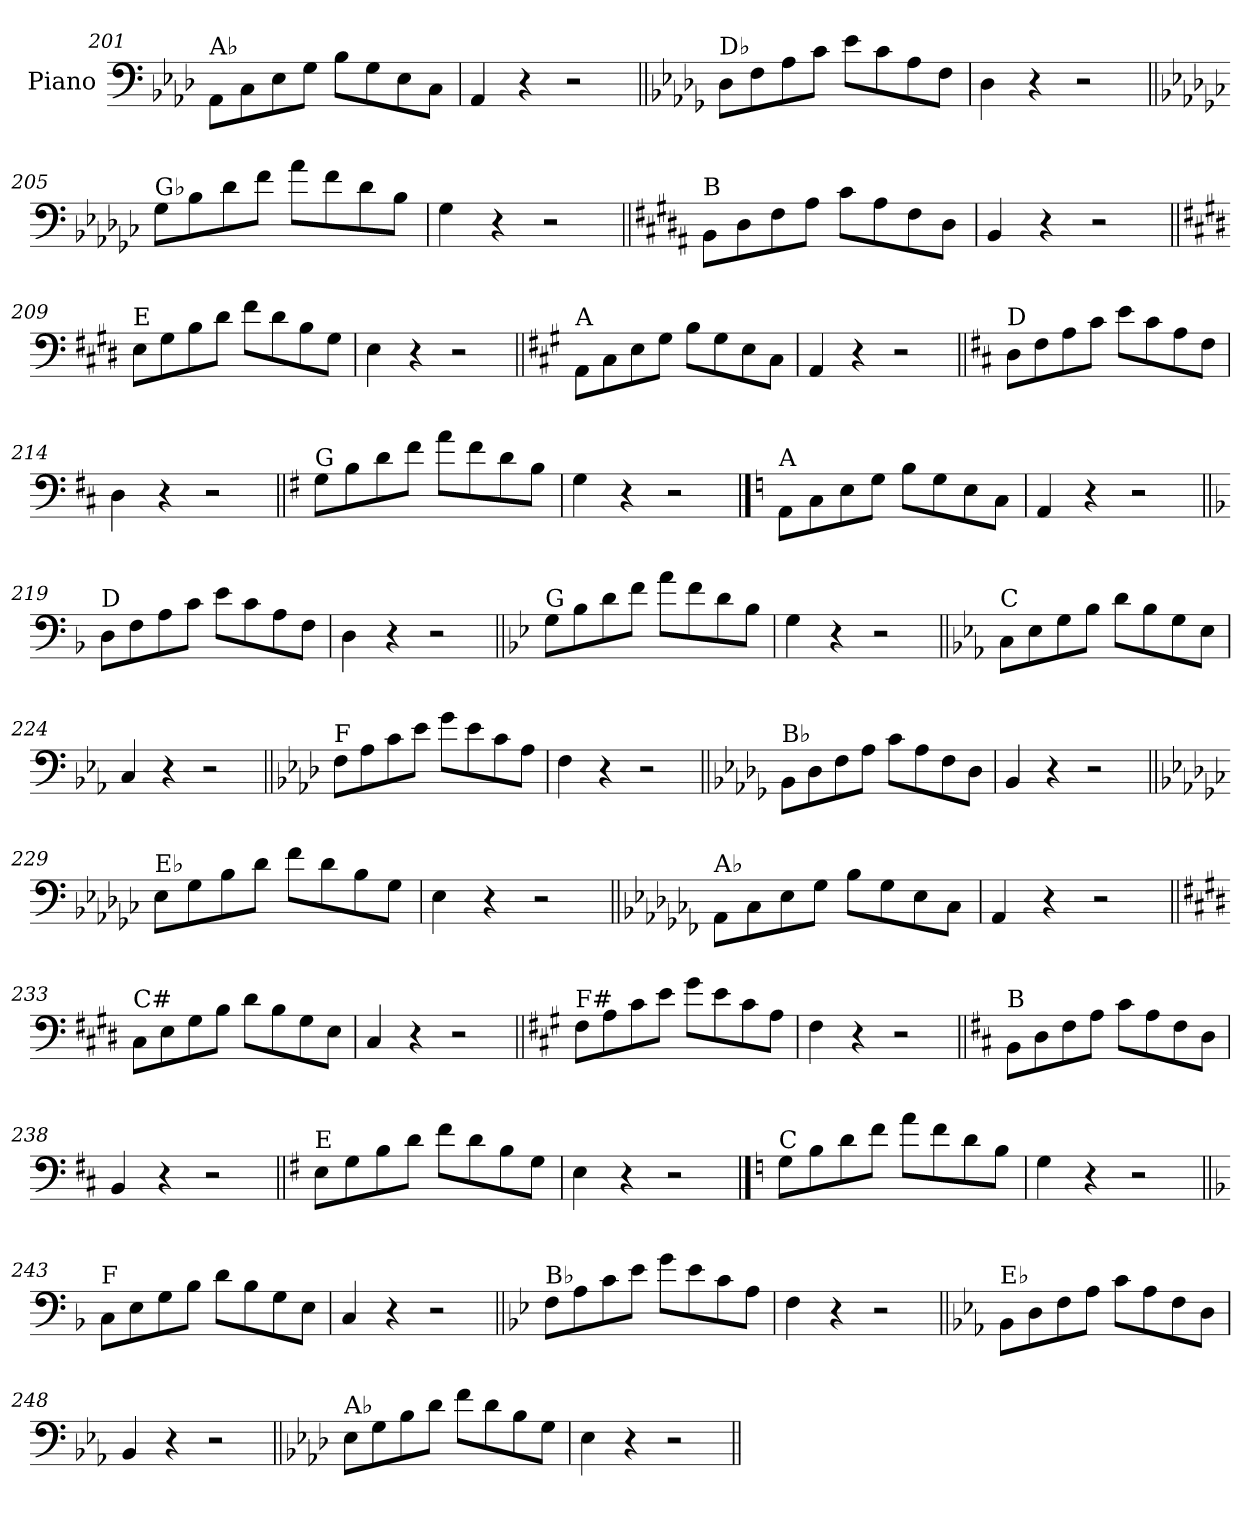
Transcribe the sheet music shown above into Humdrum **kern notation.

**kern
*part1
*staff1
*I"Piano
*I'Pno.
*clefF4
*k[b-e-a-d-]
=201
!LO:TX:a:t=A♭
8AA-\L
8C\
8E-\
8G\J
8B-\L
8G\
8E-\
8C\J
=202
4AA-/
4r
2r
=203||
*k[b-e-a-d-g-]
!LO:TX:a:t=D♭
8D-\L
8F\
8A-\
8c\J
8e-\L
8c\
8A-\
8F\J
=204
4D-\
4r
2r
!!LO:LB:g=z
=205||
*k[b-e-a-d-g-c-]
!LO:TX:a:t=G♭
8G-\L
8B-\
8d-\
8f\J
8a-\L
8f\
8d-\
8B-\J
=206
4G-\
4r
2r
=207||
*k[f#c#g#d#a#]
!LO:TX:a:t=B
8BB\L
8D#\
8F#\
8A#\J
8c#\L
8A#\
8F#\
8D#\J
=208
4BB/
4r
2r
=209||
*k[f#c#g#d#]
!LO:TX:a:t=E
8E\L
8G#\
8B\
8d#\J
8f#\L
8d#\
8B\
8G#\J
=210
4E\
4r
2r
!!LO:LB:g=z
=211||
*k[f#c#g#]
!LO:TX:a:t=A
8AA\L
8C#\
8E\
8G#\J
8B\L
8G#\
8E\
8C#\J
=212
4AA/
4r
2r
=213||
*k[f#c#]
!LO:TX:a:t=D
8D\L
8F#\
8A\
8c#\J
8e\L
8c#\
8A\
8F#\J
=214
4D\
4r
2r
=215||
*k[f#]
!LO:TX:a:t=G
8G\L
8B\
8d\
8f#\J
8a\L
8f#\
8d\
8B\J
=216
4G\
4r
2r
!!LO:LB:g=z
==217
*k[]
!LO:TX:a:t=A
8AA\L
8C\
8E\
8G\J
8B\L
8G\
8E\
8C\J
=218
4AA/
4r
2r
=219||
*k[b-]
!LO:TX:a:t=D
8D\L
8F\
8A\
8c\J
8e\L
8c\
8A\
8F\J
=220
4D\
4r
2r
=221||
*k[b-e-]
!LO:TX:a:t=G
8G\L
8B-\
8d\
8f\J
8a\L
8f\
8d\
8B-\J
=222
4G\
4r
2r
!!LO:LB:g=z
=223||
*k[b-e-a-]
!LO:TX:a:t=C
8C\L
8E-\
8G\
8B-\J
8d\L
8B-\
8G\
8E-\J
=224
4C/
4r
2r
=225||
*k[b-e-a-d-]
!LO:TX:a:t=F
8F\L
8A-\
8c\
8e-\J
8g\L
8e-\
8c\
8A-\J
=226
4F\
4r
2r
=227||
*k[b-e-a-d-g-]
!LO:TX:a:t=B♭
8BB-\L
8D-\
8F\
8A-\J
8c\L
8A-\
8F\
8D-\J
=228
4BB-/
4r
2r
!!LO:LB:g=z
=229||
*k[b-e-a-d-g-c-]
!LO:TX:a:t=E♭
8E-\L
8G-\
8B-\
8d-\J
8f\L
8d-\
8B-\
8G-\J
=230
4E-\
4r
2r
=231||
*k[b-e-a-d-g-c-f-]
!LO:TX:a:t=A♭
8AA-\L
8C-\
8E-\
8G-\J
8B-\L
8G-\
8E-\
8C-\J
=232
4AA-/
4r
2r
=233||
*k[f#c#g#d#]
!LO:TX:a:t=C#
8C#\L
8E\
8G#\
8B\J
8d#\L
8B\
8G#\
8E\J
=234
4C#/
4r
2r
!!LO:LB:g=z
=235||
*k[f#c#g#]
!LO:TX:a:t=F#
8F#\L
8A\
8c#\
8e\J
8g#\L
8e\
8c#\
8A\J
=236
4F#\
4r
2r
=237||
*k[f#c#]
!LO:TX:a:t=B
8BB\L
8D\
8F#\
8A\J
8c#\L
8A\
8F#\
8D\J
=238
4BB/
4r
2r
=239||
*k[f#]
!LO:TX:a:t=E
8E\L
8G\
8B\
8d\J
8f#\L
8d\
8B\
8G\J
=240
4E\
4r
2r
!!LO:PB:g=z
==241
*k[]
!LO:TX:a:t=C
8G\L
8B\
8d\
8f\J
8a\L
8f\
8d\
8B\J
=242
4G\
4r
2r
=243||
*k[b-]
!LO:TX:a:t=F
8C\L
8E\
8G\
8B-\J
8d\L
8B-\
8G\
8E\J
=244
4C/
4r
2r
=245||
*k[b-e-]
!LO:TX:a:t=B♭
8F\L
8A\
8c\
8e-\J
8g\L
8e-\
8c\
8A\J
=246
4F\
4r
2r
!!LO:LB:g=z
=247||
*k[b-e-a-]
!LO:TX:a:t=E♭
8BB-\L
8D\
8F\
8A-\J
8c\L
8A-\
8F\
8D\J
=248
4BB-/
4r
2r
=249||
*k[b-e-a-d-]
!LO:TX:a:t=A♭
8E-\L
8G\
8B-\
8d-\J
8f\L
8d-\
8B-\
8G\J
=250
4E-\
4r
2r
=||
*-
